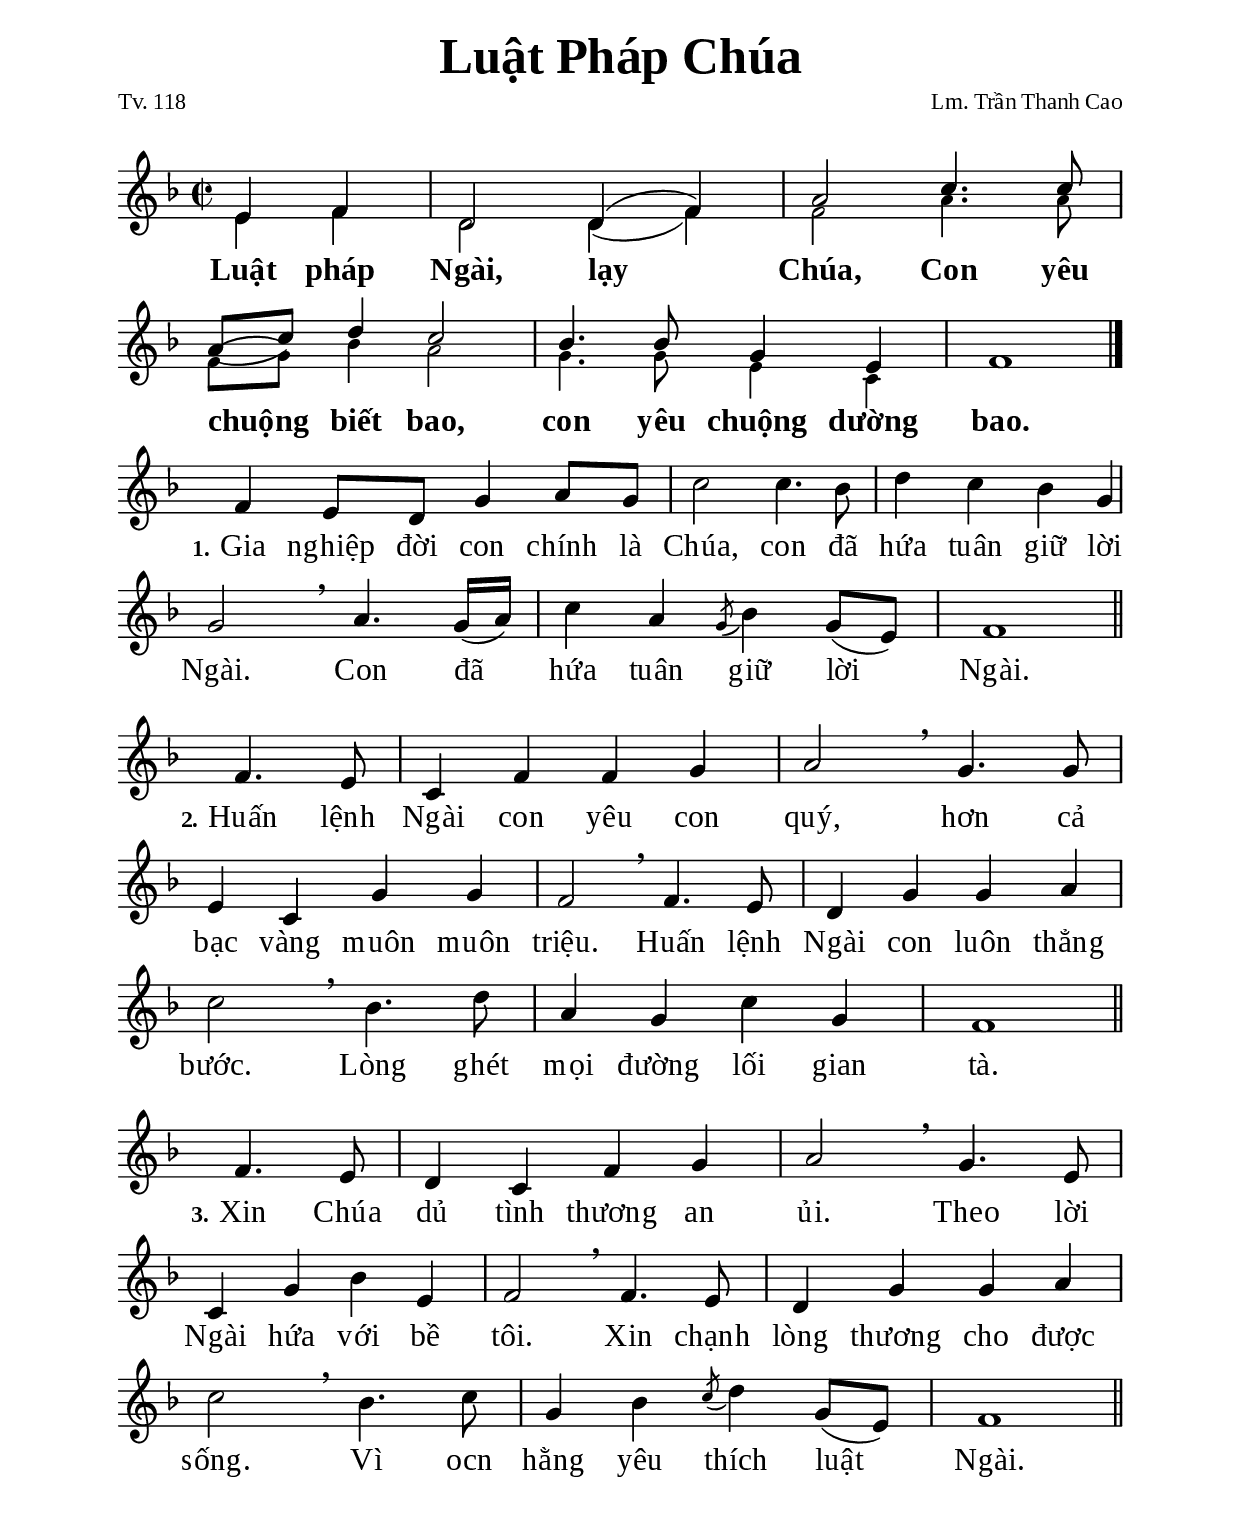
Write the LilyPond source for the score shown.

% Cài đặt chung
\version "2.20.0"
\include "english.ly"

\header {
  title = \markup { \fontsize #3 "Luật Pháp Chúa" }
  poet = "Tv. 118"
  composer = "Lm. Trần Thanh Cao"
  arranger = " "
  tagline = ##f
}

\paper {
  #(set-paper-size "a4")
  top-margin = 10\mm
  bottom-margin = 10\mm
  left-margin = 20\mm
  right-margin = 20\mm
  indent = #0
  #(define fonts
    (make-pango-font-tree
      "Liberation Serif"
      "Liberation Serif"
      "Liberation Serif"
      (/ 20 20)))
  page-count = #1
}

% Nhạc điệp khúc
nhacDiepKhucSop = \relative c' {
  \partial 2 e4 f |
  d2 d4 (f) |
  a2 c4. c8 |
  a _(c) d4 c2 |
  bf4. bf8 g4 e |
  f1 \bar "|."
}

nhacDiepKhucBas = \relative c' {
  \partial 2 e4 f |
  d2 d4 (f) |
  f2 a4. a8 |
  f ^(g) bf4 a2 |
  g4. g8 e4 c
}

% Nhạc phiên khúc
nhacPhienKhucMot = \relative c' {
  f4 e8 d g4 a8 g |
  c2 c4. bf8 |
  d4 c bf g |
  g2 \breathe a4. g16 (a) |
  c4 a \acciaccatura g8 bf4 g8 (e) |
  f1 \bar "||"
}

nhacPhienKhucHai = \relative c' {
  \partial 2 f4. e8 |
  c4 f f g |
  a2 \breathe g4. g8 |
  e4 c g' g |
  f2 \breathe f4. e8 |
  d4 g g a |
  c2 \breathe bf4. d8 |
  a4 g c g |
  f1 \bar "||"
}

nhacPhienKhucBa = \relative c' {
  \partial 2 f4. e8 |
  d4 c f g |
  a2 \breathe g4. e8 |
  c4 g' bf e, |
  f2 \breathe f4. e8 |
  d4 g g a |
  c2 \breathe bf4. c8 |
  g4 bf \acciaccatura c8 d4 g,8 (e) |
  f1 \bar "||"
}

% Lời điệp khúc
loiDiepKhuc = \lyricmode {
  Luật pháp Ngài, lạy Chúa,
  Con yêu chuộng biết bao,
  con yêu chuộng dường bao.
}

% Lời phiên khúc
loiPhienKhucMot = \lyricmode {
  \set stanza = #"1."
  Gia nghiệp đời con chính là Chúa,
  con đã hứa tuân giữ lời Ngài.
  Con đã hứa tuân giữ lời Ngài.
}

loiPhienKhucHai = \lyricmode {
  \set stanza = #"2."
  Huấn lệnh Ngài con yêu con quý,
  hơn cả bạc vàng muôn muôn triệu.
  Huấn lệnh Ngài con luôn thẳng bước.
  Lòng ghét mọi đường lối gian tà.
}

loiPhienKhucBa = \lyricmode {
  \set stanza = #"3."
  Xin Chúa dủ tình thương an ủi.
  Theo lời Ngài hứa với bề tôi.
  Xin chạnh lòng thương cho được sống.
  Vì ocn hằng yêu thích luật Ngài.
}


% Dàn trang
\score {
  \new ChoirStaff <<
    \new Staff = diepKhuc \with {
        \consists "Merge_rests_engraver"
        \magnifyStaff #(magstep +1)
      }
      <<
      \new Voice = beSop {
        \voiceOne \key f \major \time 2/2 \nhacDiepKhucSop
      }
      \new Voice = beBas {
        \override NoteHead.font-size = #-2
        \voiceTwo \key f \major \time 2/2 \nhacDiepKhucBas
      }
    >>
    \new Lyrics \lyricsto beSop \loiDiepKhuc
  >>
  \layout {
    \override Lyrics.LyricText.font-series = #'bold
    \override Lyrics.LyricText.font-size = #+3
    \override Lyrics.LyricSpace.minimum-distance = #2.0
    \override Score.BarNumber.break-visibility = ##(#f #f #f)
    \override Score.SpacingSpanner.uniform-stretching = ##t
  }
}

\score {
  \new ChoirStaff <<
    \new Staff = phienKhuc \with {
        \magnifyStaff #(magstep +1)
      }
      <<
      \new Voice = beSop {
        \key f \major \time 2/2 \nhacPhienKhucMot
      }
    >>
    \new Lyrics \lyricsto beSop \loiPhienKhucMot
  >>
  \layout {
    \override Staff.TimeSignature.transparent = ##t
    \override Lyrics.LyricText.font-size = #+3
    \override Lyrics.LyricSpace.minimum-distance = #2.0
    \override Score.BarNumber.break-visibility = ##(#f #f #f)
    \override Score.SpacingSpanner.uniform-stretching = ##t
    \set Score.barAlways = ##t
    \set Score.defaultBarType = ""
  } 
}

\score {
  \new ChoirStaff <<
    \new Staff = phienKhuc \with {
        \magnifyStaff #(magstep +1)
      }
      <<
      \new Voice = beSop {
        \key f \major \time 2/2 \nhacPhienKhucHai
      }
    >>
    \new Lyrics \lyricsto beSop \loiPhienKhucHai
  >>
  \layout {
    \override Staff.TimeSignature.transparent = ##t
    \override Lyrics.LyricText.font-size = #+3
    \override Lyrics.LyricSpace.minimum-distance = #2.0
    \override Score.BarNumber.break-visibility = ##(#f #f #f)
    \override Score.SpacingSpanner.uniform-stretching = ##t
    \set Score.barAlways = ##t
    \set Score.defaultBarType = ""
  } 
}

\score {
  \new ChoirStaff <<
    \new Staff = phienKhuc \with {
        \magnifyStaff #(magstep +1)
      }
      <<
      \new Voice = beSop {
        \key f \major \time 2/2 \nhacPhienKhucBa
      }
    >>
    \new Lyrics \lyricsto beSop \loiPhienKhucBa
  >>
  \layout {
    \override Staff.TimeSignature.transparent = ##t
    \override Lyrics.LyricText.font-size = #+3
    \override Lyrics.LyricSpace.minimum-distance = #2.0
    \override Score.BarNumber.break-visibility = ##(#f #f #f)
    \override Score.SpacingSpanner.uniform-stretching = ##t
    \set Score.barAlways = ##t
    \set Score.defaultBarType = ""
  } 
}
